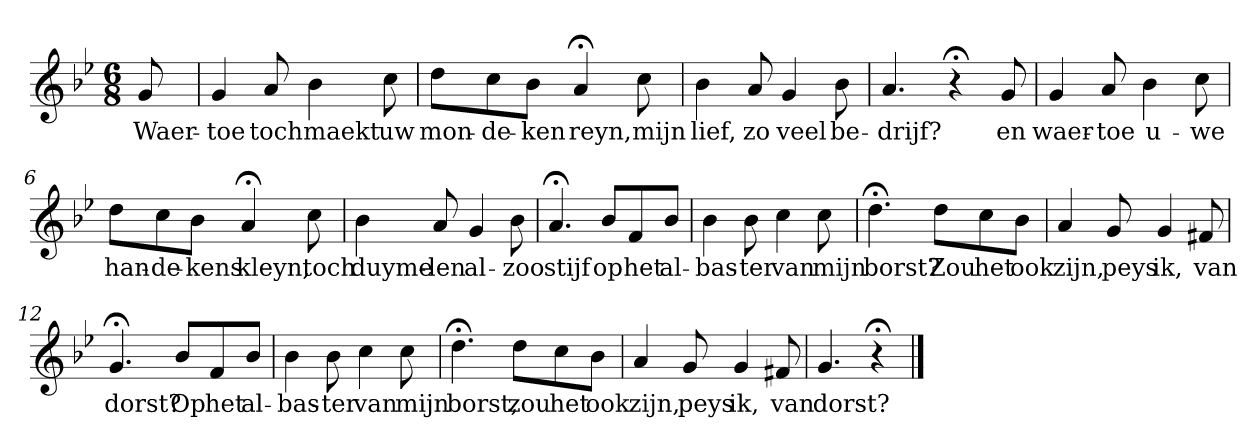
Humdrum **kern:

**kern	**text
*part1	*part1
*staff1	*staff1
*k[b-e-]	*
*g:	*
*M6/8	*
*MM120	*
=	=
8g	Waer-
=1	=1
4g	-toe
8a	toch
4b-	maekt
8cc	uw
=2	=2
8ddL	mon-
8cc	-de-
8b-J	-ken
4a;<	reyn,
8cc	mijn
=3	=3
4b-	lief,
8a	zo
4g	veel
8b-	be-
=4	=4
4.a	-drijf?
4r;<	.
8g	en
=5	=5
4g	waer-
8a	-toe
4b-	u-
8cc	-we
=6	=6
8ddL	han-
8cc	-de-
8b-J	-kens
4a;<	kleyn,
8cc	toch
=7	=7
4b-	duyme-
8a	-len
4g	al-
8b-	-zoo
=8	=8
4.a;<	stijf
8b-L	op
8f	het
8b-J	al-
=9	=9
4b-	-bas-
8b-	-ter
4cc	van
8cc	mijn
=10	=10
4.dd;<	borst?
8ddL	Zou
8cc	het
8b-J	ook
=11	=11
4a	zijn,
8g	peys
4g	ik,
8f#X	van
=12	=12
4.g;<	dorst?
8b-L	Op
8f	het
8b-J	al-
=13	=13
4b-	-bas-
8b-	-ter
4cc	van
8cc	mijn
=14	=14
4.dd;<	borst,
8ddL	zou
8cc	het
8b-J	ook
=15	=15
4a	zijn,
8g	peys
4g	ik,
8f#X	van
=16	=16
4.g	dorst?
4r;<	.
==	==
*-	*-
